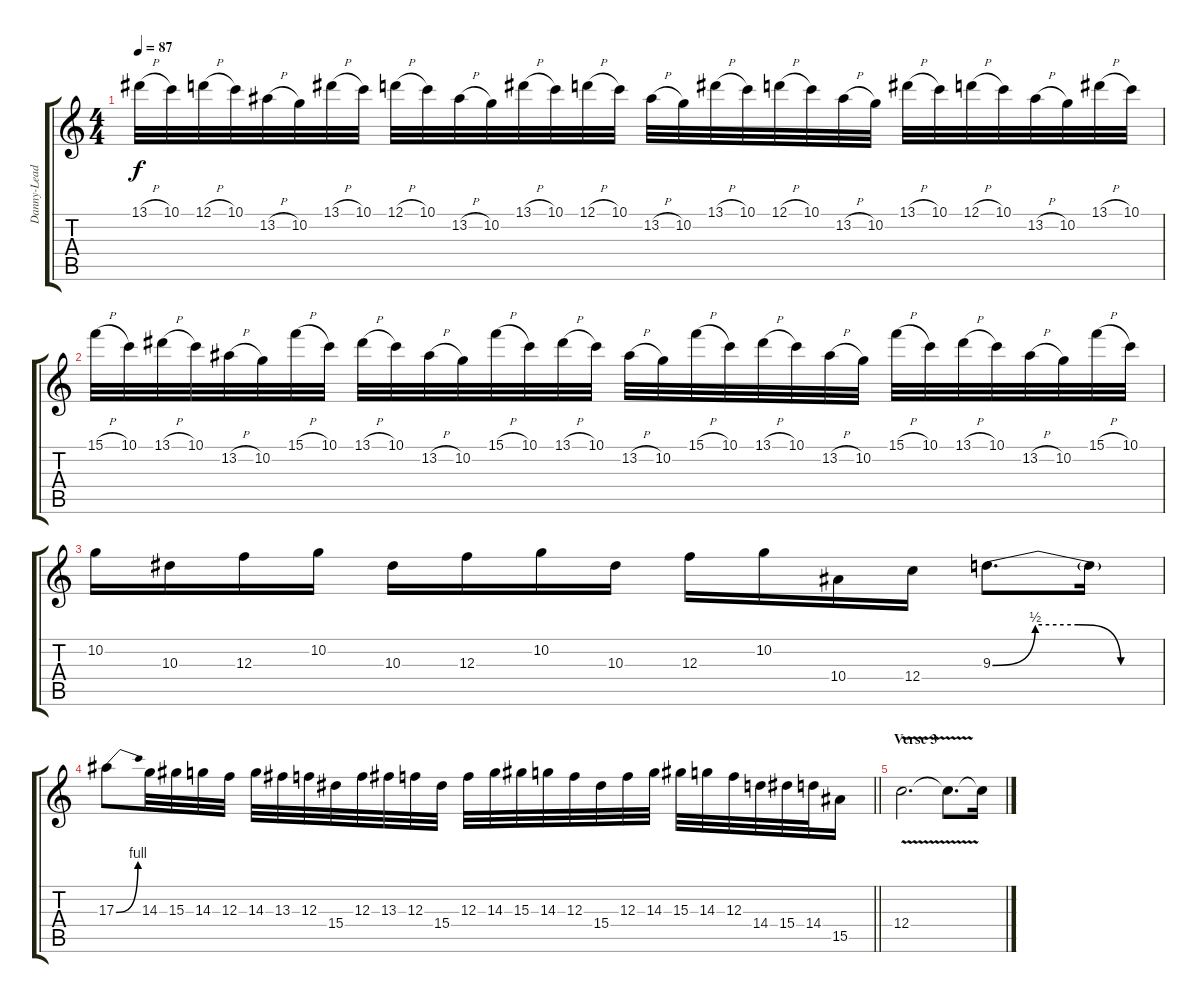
\track ("Danny-Lead" "Danny-Lead") {instrument distortionguitar}
\staff {score tabs}
\tuning (D4 A3 F3 C3 G2 C2) {hide}
\ts (4 4)
\tempo 87
\clef g2
\ks c
13.1{h}.32{dy f} 10.1.32 12.1{h}.32 10.1.32 13.2{h}.32 10.2.32 13.1{h}.32{txt ""} 10.1.32 12.1{h}.32 10.1.32 13.2{h}.32 10.2.32 13.1{h}.32 10.1.32 12.1{h}.32 10.1.32 13.2{h}.32 10.2.32 13.1{h}.32 10.1.32 12.1{h}.32 10.1.32 13.2{h}.32 10.2.32 13.1{h}.32 10.1.32 12.1{h}.32 10.1.32 13.2{h}.32 10.2.32 13.1{h}.32 10.1.32 |
15.1{h}.32 10.1.32 13.1{h}.32 10.1.32 13.2{h}.32 10.2.32 15.1{h}.32 10.1.32 13.1{h}.32 10.1.32 13.2{h}.32 10.2.32 15.1{h}.32 10.1.32 13.1{h}.32 10.1.32 13.2{h}.32 10.2.32 15.1{h}.32 10.1.32 13.1{h}.32 10.1.32 13.2{h}.32 10.2.32 15.1{h}.32 10.1.32 13.1{h}.32 10.1.32 13.2{h}.32 10.2.32 15.1{h}.32 10.1.32 |
10.2.16 10.3.16 12.3.16 10.2.16 10.3.16 12.3.16 10.2.16 10.3.16 12.3.16 10.2.16 10.4.16 12.4.16 9.3{be (custom 0 0 15 2 30 2 45 0 60 0)}.8{d} 9.3{t}.16 |
\barLineRight lightlight
17.3{be (bend 0 0 60 4)}.8 14.3.32 15.3.32 14.3.32 12.3.32 14.3.32 13.3.32 12.3.32 15.4.32 12.3.32 13.3.32 12.3.32 15.4.32 12.3.32 14.3.32 15.3.32 14.3.32 12.3.32 15.4.32 12.3.32 14.3.32 15.3.32 14.3.32 12.3.32 14.4.32 15.4.32 14.4.32 15.5.16 |
\section ("" "Verse 3")
12.4{v}.2{d} 12.4{t}.8{d} 12.4{t}.16
